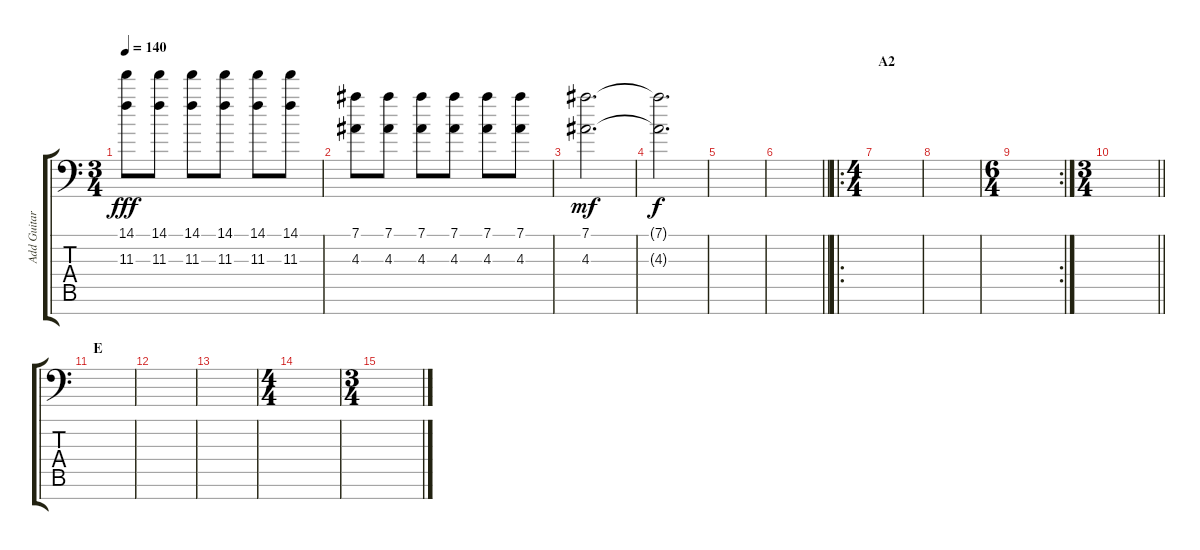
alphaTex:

\track ("Add Guitare" "Add Guitar") {instrument distortionguitar}
\staff {score tabs}
\tuning (Eb4 Bb3 Gb3 Db3 Ab2 Eb2 Bb1) {hide}
\ts (3 4)
\tempo 140
\clef f4
\ks c
(14.1 11.3).8{dy fff} (14.1 11.3).8 (14.1 11.3).8 (14.1 11.3).8 (14.1 11.3).8 (14.1 11.3).8 |
(7.1 4.3).8 (7.1 4.3).8 (7.1 4.3).8 (7.1 4.3).8 (7.1 4.3).8 (7.1 4.3).8 |
(7.1 4.3).2{d dy mf} |
(7.1{t} 4.3{t}).2{d dy f} |
|
\barLineRight lightlight
|
\ro
\ts (4 4)
\section ("" "A2")
|
|
\rc 2
\ts (6 4)
|
\ts (3 4)
\barLineRight lightlight
|
\section ("" "E")
|
|
|
\ts (4 4)
|
\ts (3 4)
